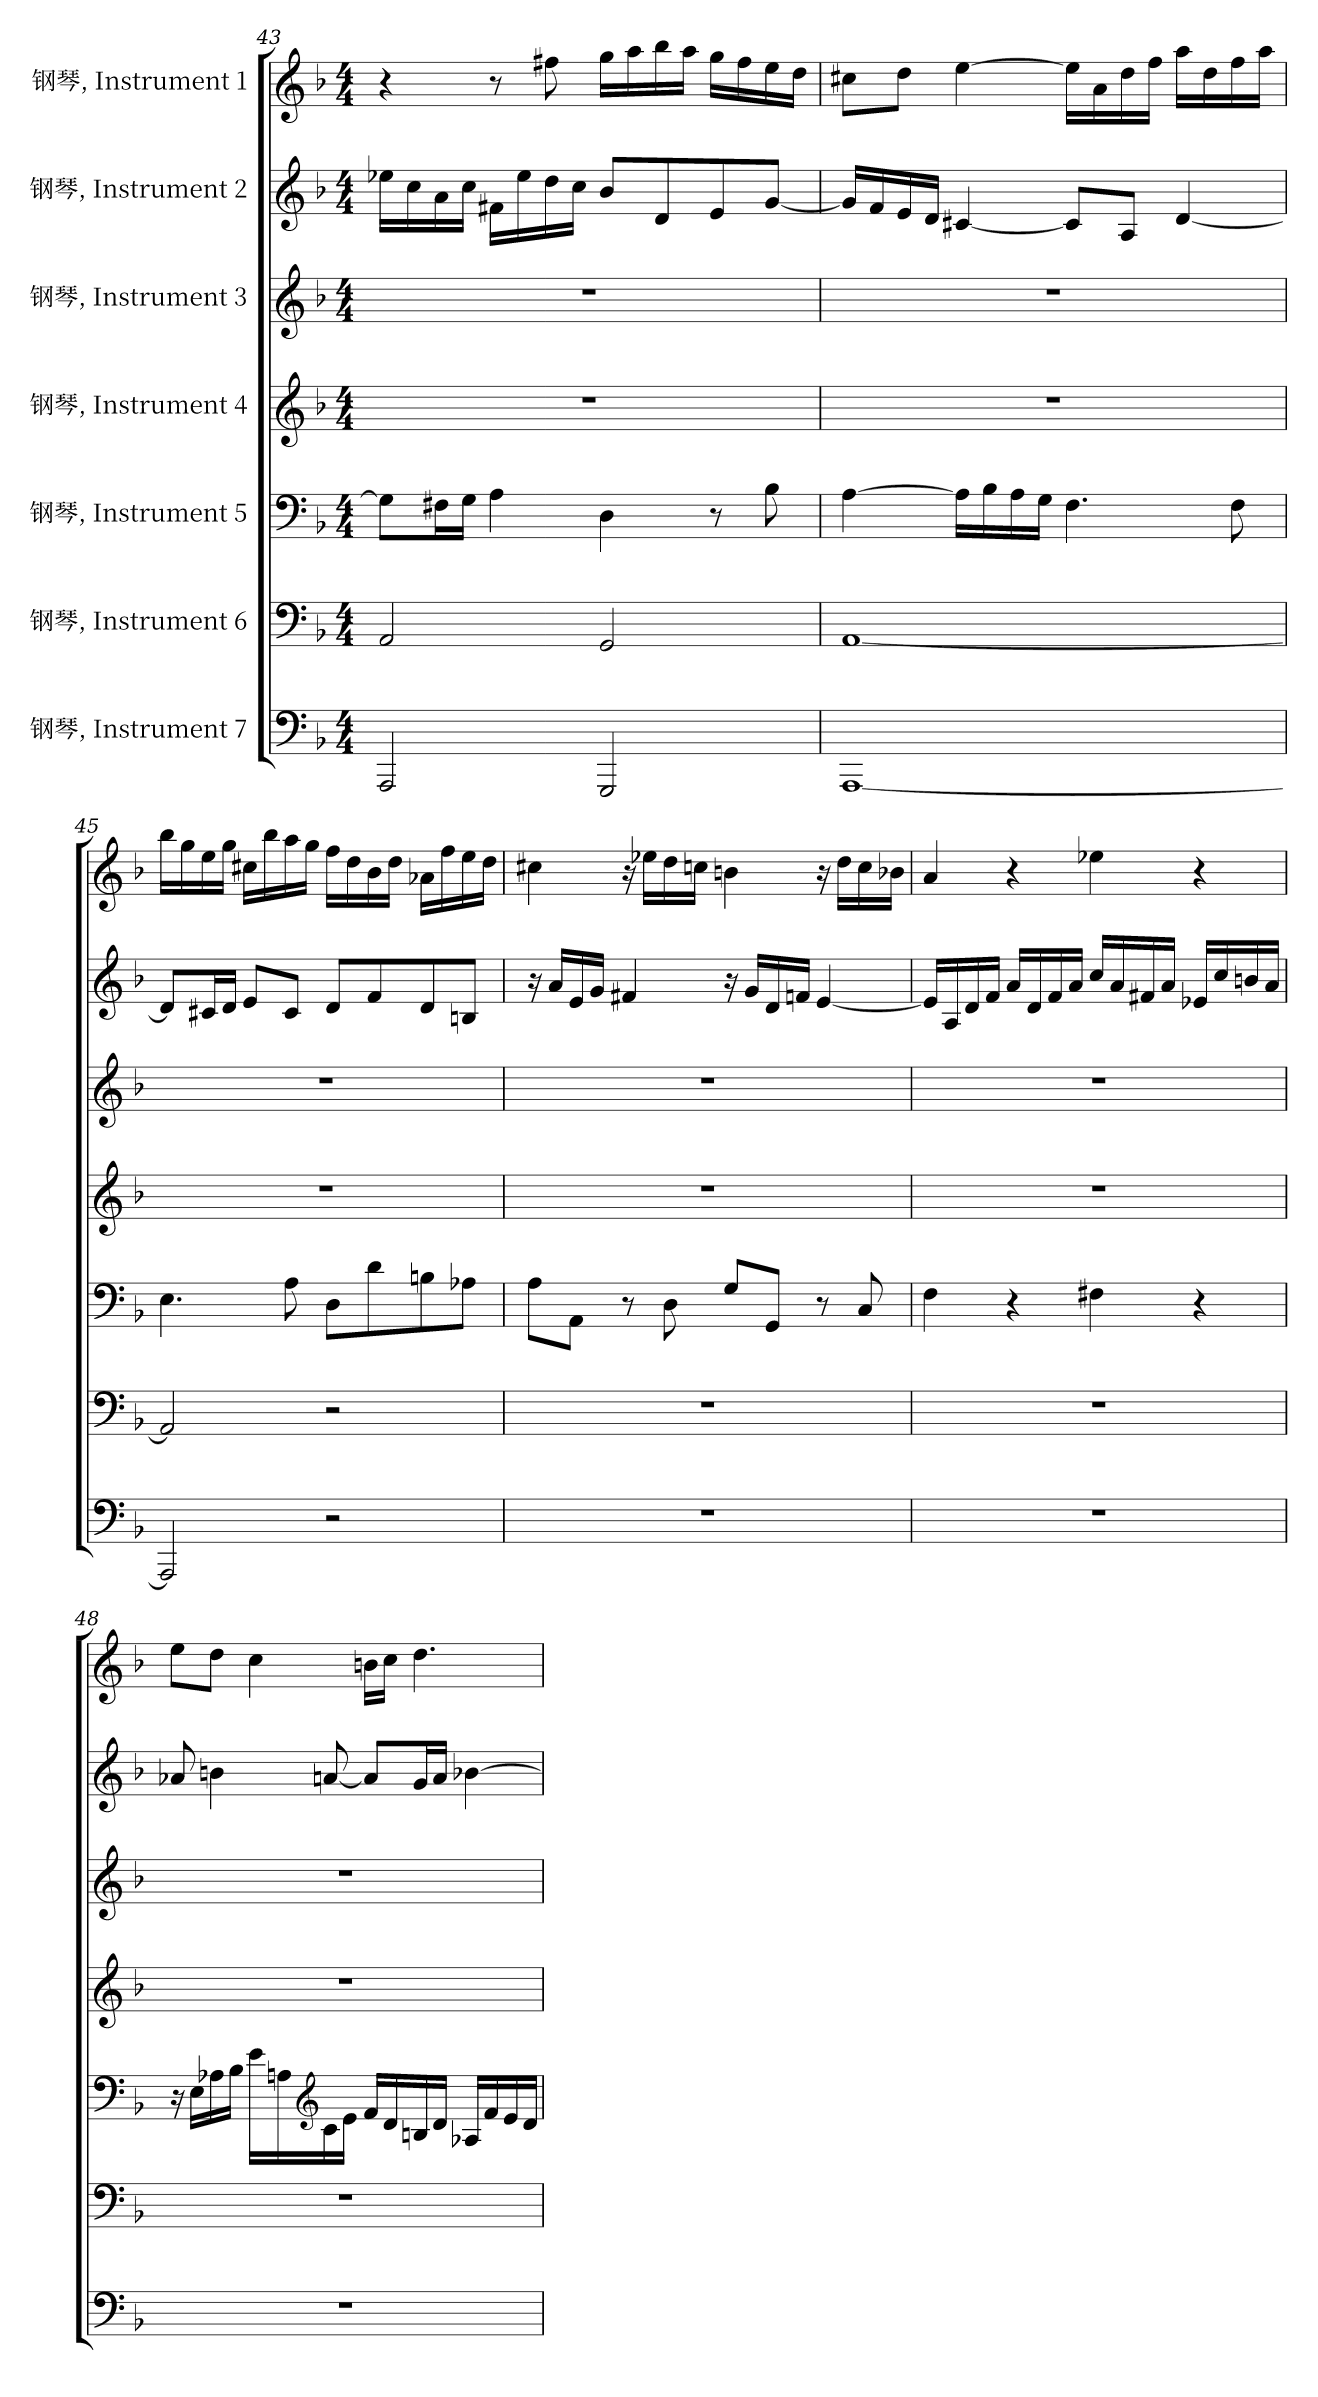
**kern	**kern	**kern	**kern	**kern	**kern	**kern
*part7	*part6	*part5	*part4	*part3	*part2	*part1
*staff7	*staff6	*staff5	*staff4	*staff3	*staff2	*staff1
*I"钢琴, Instrument 7	*I"钢琴, Instrument 6	*I"钢琴, Instrument 5	*I"钢琴, Instrument 4	*I"钢琴, Instrument 3	*I"钢琴, Instrument 2	*I"钢琴, Instrument 1
!!LO:PB:g=z
*clefF4	*clefF4	*clefF4	*clefG2	*clefG2	*clefG2	*clefG2
*k[b-]	*k[b-]	*k[b-]	*k[b-]	*k[b-]	*k[b-]	*k[b-]
*M4/4	*M4/4	*M4/4	*M4/4	*M4/4	*M4/4	*M4/4
=43	=43	=43	=43	=43	=43	=43
2AAA/	2AA/	8G\L]	1r	1r	16ee-X\LL	4r
.	.	.	.	.	16cc\	.
.	.	16F#X\L	.	.	16a\	.
.	.	16G\JJ	.	.	16cc\JJ	.
.	.	4A\	.	.	16f#X\LL	8r
.	.	.	.	.	16ee-\	.
.	.	.	.	.	16dd\	8ff#X\
.	.	.	.	.	16cc\JJ	.
2GGG/	2GG/	4D\	.	.	8b-/L	16gg\LL
.	.	.	.	.	.	16aa\
.	.	.	.	.	8d/	16bb-\
.	.	.	.	.	.	16aa\JJ
.	.	8r	.	.	8e/	16gg\LL
.	.	.	.	.	.	16ff#\
.	.	8B-\	.	.	[8g/J	16ee\
.	.	.	.	.	.	16dd\JJ
=44	=44	=44	=44	=44	=44	=44
[1AAA	[1AA	[4A\	1r	1r	16g/LL]	8cc#X\L
.	.	.	.	.	16f/	.
.	.	.	.	.	16e/	8dd\J
.	.	.	.	.	16d/JJ	.
.	.	16A\LL]	.	.	[4c#X/	[4ee\
.	.	16B-\	.	.	.	.
.	.	16A\	.	.	.	.
.	.	16G\JJ	.	.	.	.
.	.	4.F\	.	.	8c#/L]	16ee\LL]
.	.	.	.	.	.	16a\
.	.	.	.	.	8A/J	16dd\
.	.	.	.	.	.	16ff\JJ
.	.	.	.	.	[4d/	16aa\LL
.	.	.	.	.	.	16dd\
.	.	8F\	.	.	.	16ff\
.	.	.	.	.	.	16aa\JJ
!!LO:PB:g=z
=45	=45	=45	=45	=45	=45	=45
2AAA/]	2AA/]	4.E\	1r	1r	8d/L]	16bb-\LL
.	.	.	.	.	.	16gg\
.	.	.	.	.	16c#X/L	16ee\
.	.	.	.	.	16d/JJ	16gg\JJ
.	.	.	.	.	8e/L	16cc#X\LL
.	.	.	.	.	.	16bb-\
.	.	8A\	.	.	8c#/J	16aa\
.	.	.	.	.	.	16gg\JJ
2r	2r	8D\L	.	.	8d/L	16ff\LL
.	.	.	.	.	.	16dd\
.	.	8d\	.	.	8f/	16b-\
.	.	.	.	.	.	16dd\JJ
.	.	8Bn\	.	.	8d/	16a-X\LL
.	.	.	.	.	.	16ff\
.	.	8A-X\J	.	.	8Bn/J	16ee\
.	.	.	.	.	.	16dd\JJ
=46	=46	=46	=46	=46	=46	=46
1r	1r	8A\L	1r	1r	16r	4cc#X\
.	.	.	.	.	16a/LL	.
.	.	8AA\J	.	.	16e/	.
.	.	.	.	.	16g/JJ	.
.	.	8r	.	.	4f#X/	16r
.	.	.	.	.	.	16ee-X\LL
.	.	8D\	.	.	.	16dd\
.	.	.	.	.	.	16ccn\JJ
.	.	8G/L	.	.	16r	4bn\
.	.	.	.	.	16g/LL	.
.	.	8GG/J	.	.	16d/	.
.	.	.	.	.	16fn/JJ	.
.	.	8r	.	.	[4e/	16r
.	.	.	.	.	.	16dd\LL
.	.	8C/	.	.	.	16cc\
.	.	.	.	.	.	16b-X\JJ
!!LO:PB:g=z
=47	=47	=47	=47	=47	=47	=47
1r	1r	4F\	1r	1r	16e/LL]	4a/
.	.	.	.	.	16A/	.
.	.	.	.	.	16d/	.
.	.	.	.	.	16f/JJ	.
.	.	4r	.	.	16a/LL	4r
.	.	.	.	.	16d/	.
.	.	.	.	.	16f/	.
.	.	.	.	.	16a/JJ	.
.	.	4F#X\	.	.	16cc/LL	4ee-X\
.	.	.	.	.	16a/	.
.	.	.	.	.	16f#X/	.
.	.	.	.	.	16a/JJ	.
.	.	4r	.	.	16e-X/LL	4r
.	.	.	.	.	16cc/	.
.	.	.	.	.	16bn/	.
.	.	.	.	.	16a/JJ	.
=48	=48	=48	=48	=48	=48	=48
1r	1r	16r	1r	1r	8a-X/	8ee\L
.	.	16E\LL	.	.	.	.
.	.	16A-X\	.	.	4bn\	8dd\J
.	.	16B-\JJ	.	.	.	.
.	.	16e\LL	.	.	.	4cc\
.	.	16An\	.	.	.	.
*	*	*clefG2	*	*	*	*
.	.	16c\	.	.	[8an/	.
.	.	16e\JJ	.	.	.	.
.	.	16f/LL	.	.	8a/L]	16bn\LL
.	.	16d/	.	.	.	16cc\JJ
.	.	16Bn/	.	.	16g/L	4.dd\
.	.	16d/JJ	.	.	16a/JJ	.
.	.	16A-X/LL	.	.	[4b-X\	.
.	.	16f/	.	.	.	.
.	.	16e/	.	.	.	.
.	.	16d/JJ	.	.	.	.
=	=	=	=	=	=	=
*-	*-	*-	*-	*-	*-	*-
